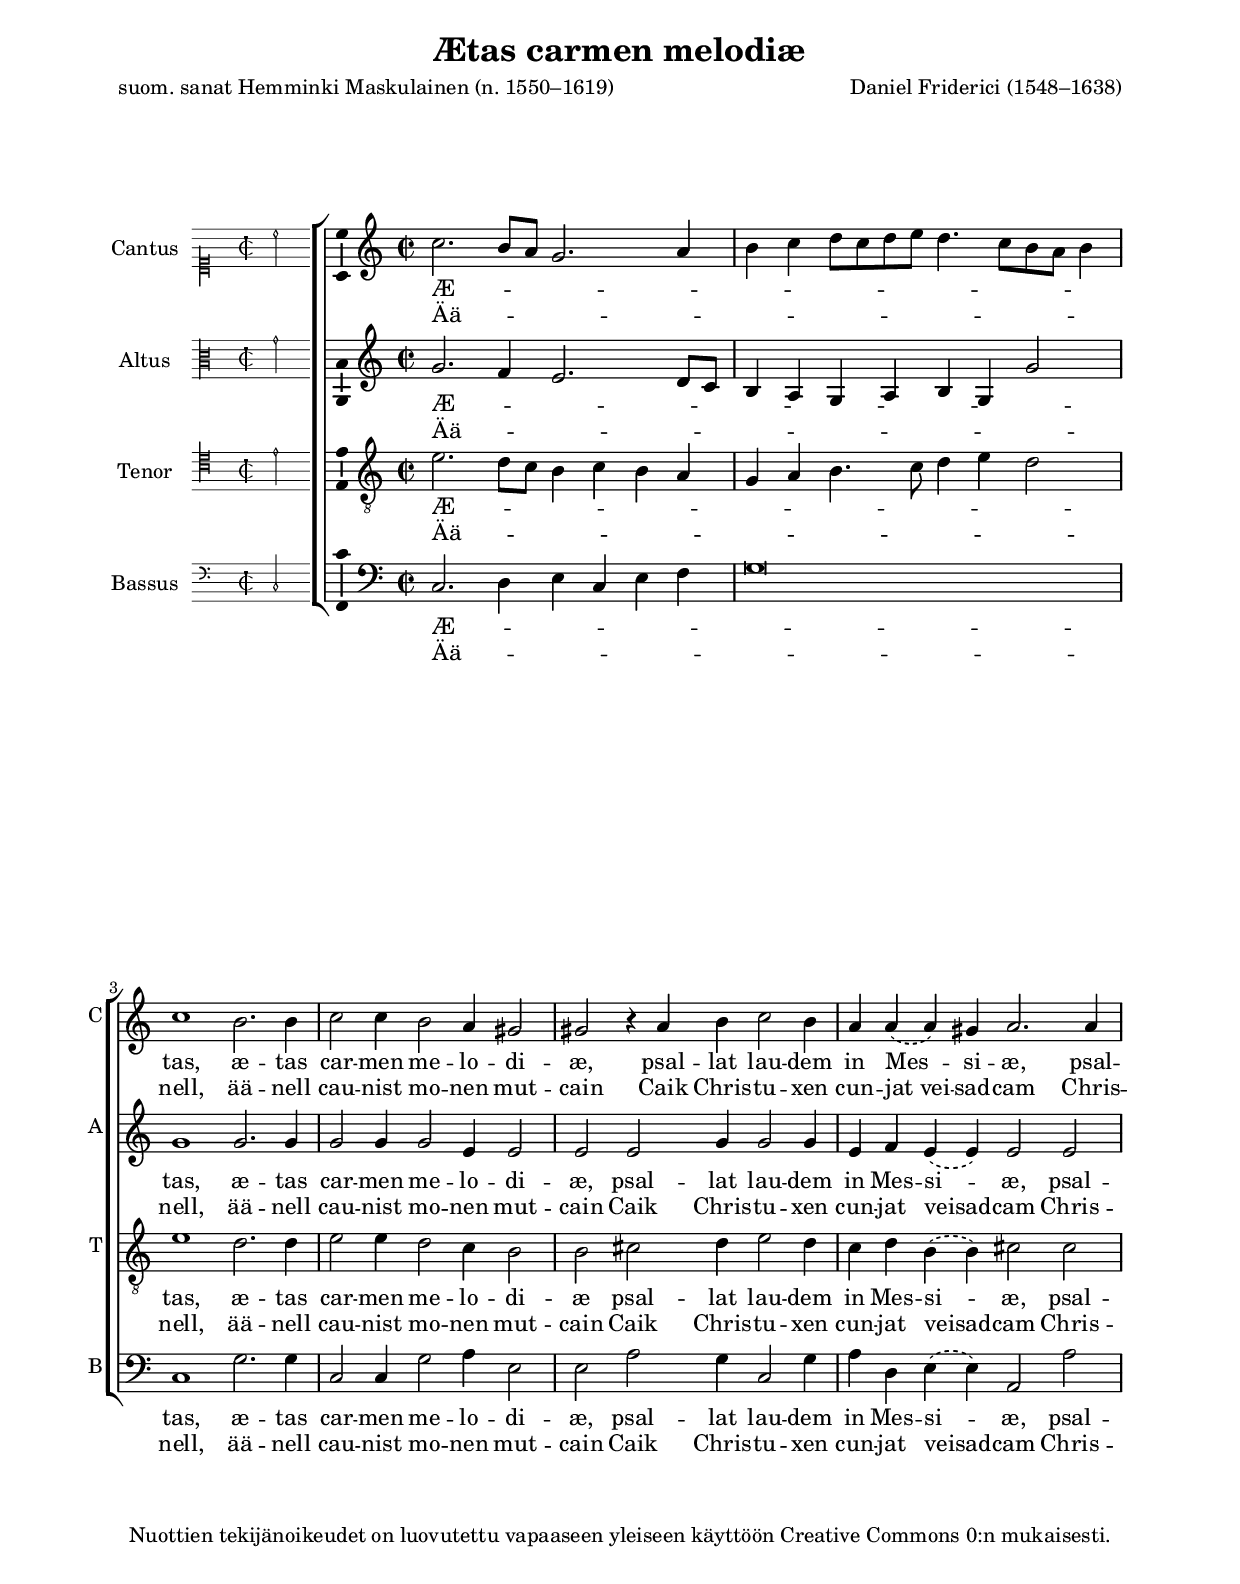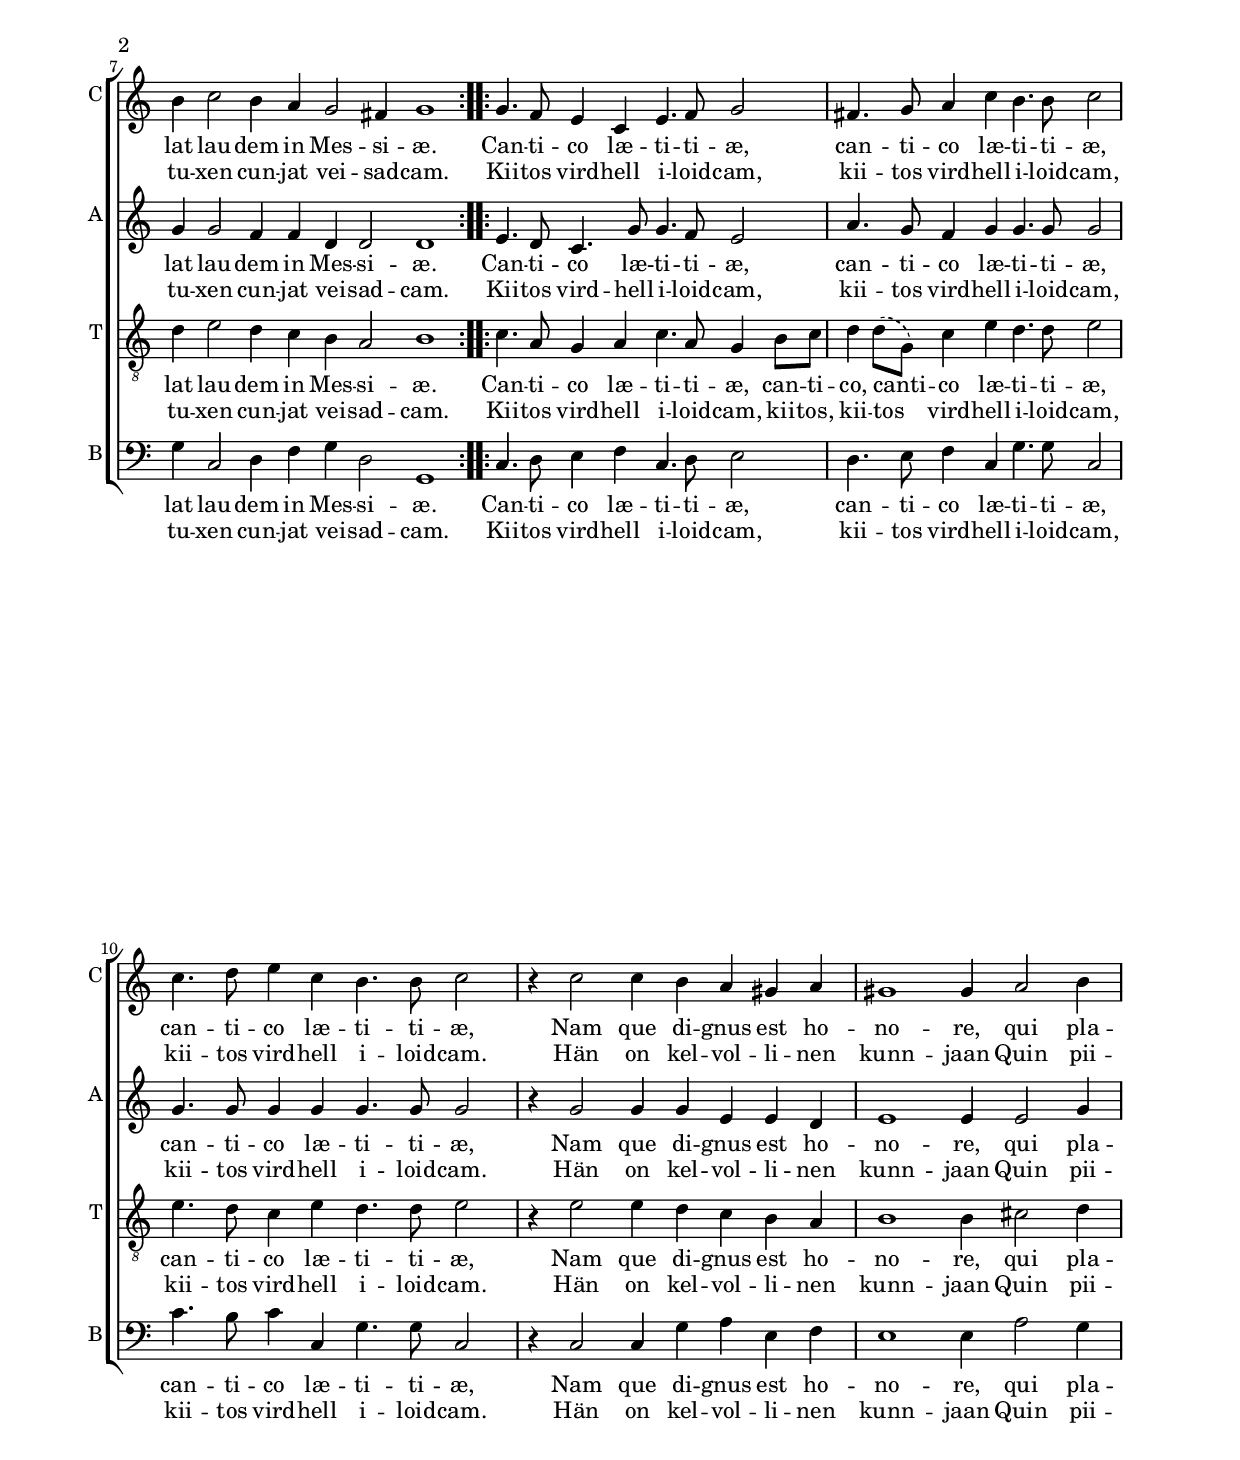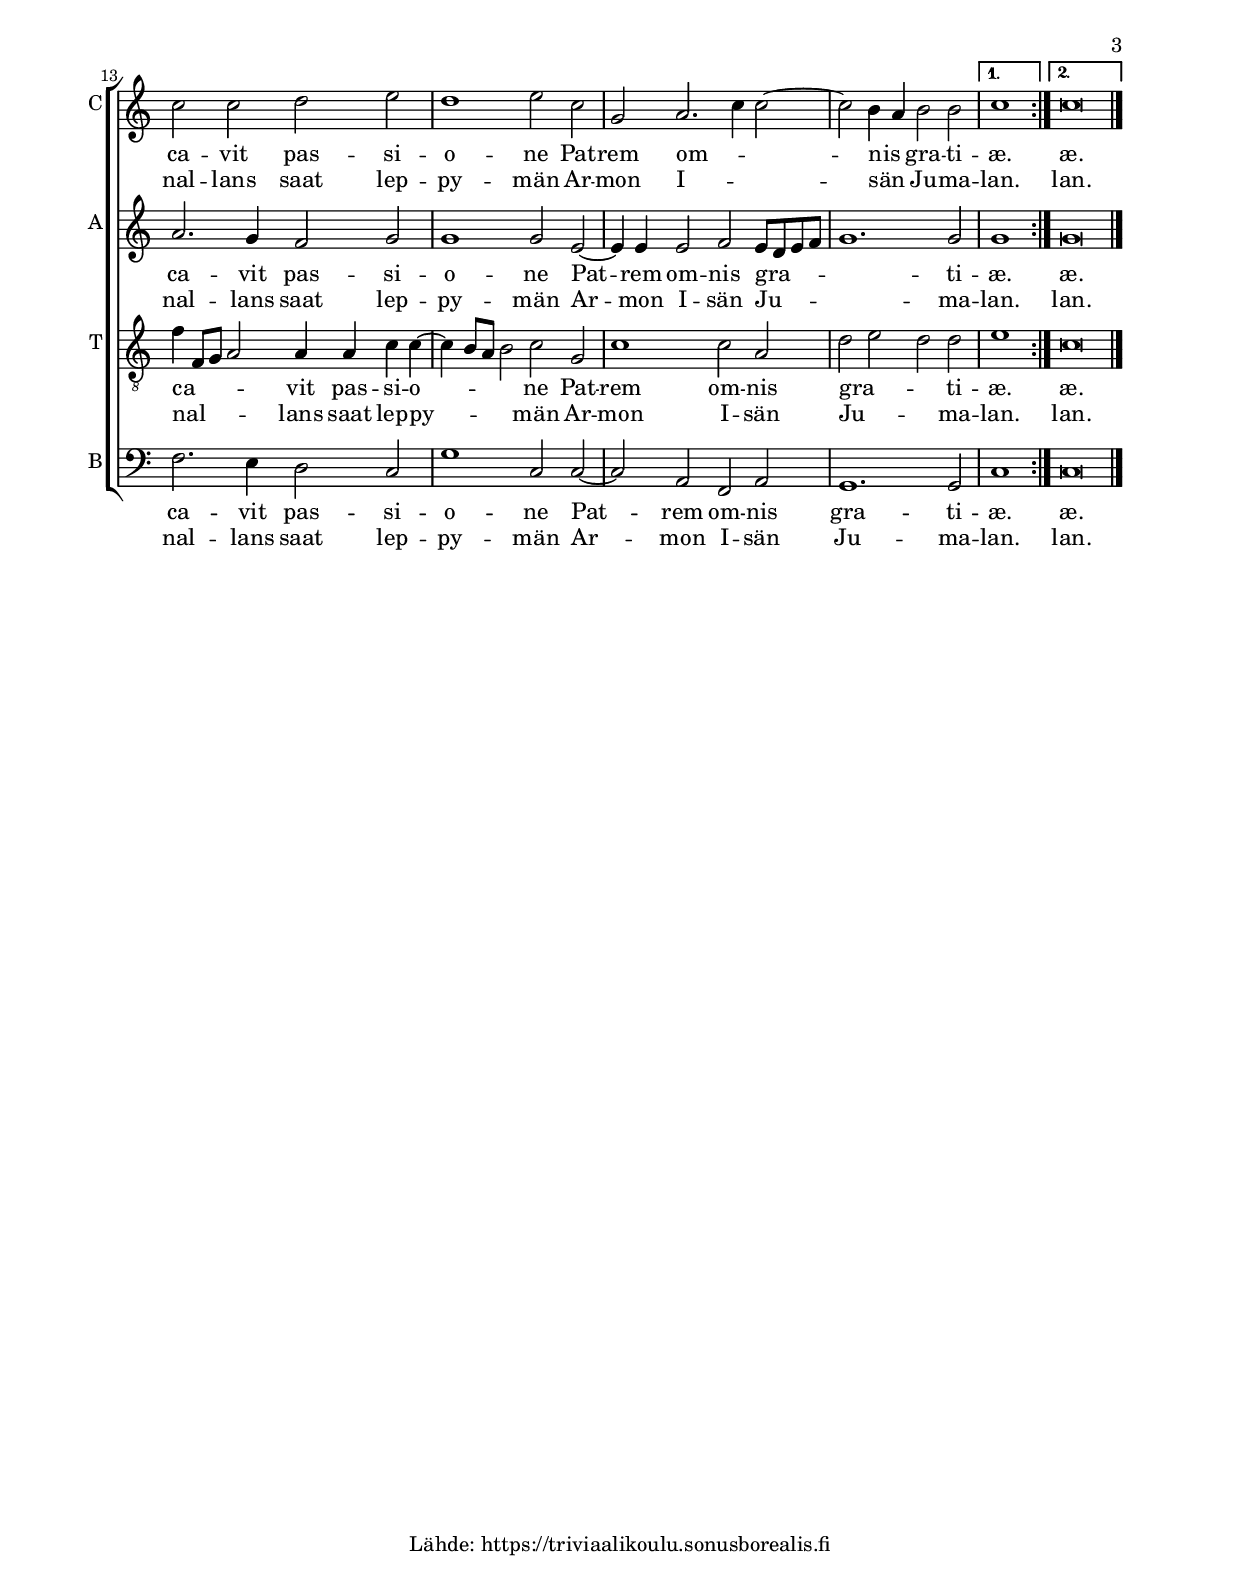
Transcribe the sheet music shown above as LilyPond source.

\version "2.19.80"
\include "suomi.ly"

\include "../paper-margins.ily"
#(set-global-staff-size 18)

global = {
%  \numericTimeSignature
  \time 2/2
	\set Timing.measureLength = #(ly:make-moment 4/2)
%  \autoBeamOff
  \key c \major
  \set Staff.midiInstrument = #"voice oohs"
	\omit Slur
}


SopranoMusic = \relative c'' {
  \set Staff.instrumentName = #"Cantus"
  \set Staff.shortInstrumentName = "C"

	\incipit { \clef "mensural-c1" \key c \major \time 2/2 c''2 }
	\repeat volta 2 {
		c2.( h8 a g2. a4 | h c d8 c d e d4. c8 h a h4) |
		c1 h2. h4 | c2 c4 h2 a4 gis2 | gis r4 a h c2 h4 |
		\undo \omit Slur
		a \slurDashed a( a) gis a2. a4 |
		\set Timing.measureLength = #(ly:make-moment 6/2)
		h c2 h4 a g2 fis4 g1 |
	}
	\repeat volta 2 {
		\set Timing.measureLength = #(ly:make-moment 4/2)
		g4. f8 e4 c e4. f8 g2 | fis4. g8 a4 c h4. h8 c2 |
		c4. d8 e4 c h4. h8 c2 |
		r4 c2 c4 h a gis a | gis1 gis4 a2 h4 | c2 c d e |
		\omit Slur
		d1 e2 c | g \slurSolid a2.( c4 c2~ | c) h4( a) h2 h |
	}
	\alternative {
		{
			\set Timing.measureLength = #(ly:make-moment 2/2)
			c1 |
		}
		{
			\set Timing.measureLength = #(ly:make-moment 4/2)
			c\breve \bar "|."
		}
	}
}

stanzaOneLyrics = \lyricmode {
	Æ -- tas, æ -- tas car -- men me -- lo -- di -- æ,
	psal -- lat lau -- dem in Mes -- si -- æ,
    psal -- lat lau -- dem in Mes -- si -- æ.
	Can -- ti -- co læ -- ti -- ti -- æ,
	can -- ti -- co læ -- ti -- ti -- æ,
	can -- ti -- co læ -- ti -- ti -- æ,
	Nam que di -- gnus est ho -- no -- re,
	qui pla -- ca -- vit pas -- si -- o -- ne
	Pat -- rem om -- nis gra -- ti -- æ. æ.
}

stanzaOneLyricsTenor = \lyricmode {
	Æ -- tas, æ -- tas car -- men me -- lo -- di -- æ
	psal -- lat lau -- dem in Mes -- si -- æ,
    psal -- lat lau -- dem in Mes -- si -- æ.
	Can -- ti -- co læ -- ti -- ti -- æ,
	can -- ti -- co, canti -- co læ -- ti -- ti -- æ,
	can -- ti -- co læ -- ti -- ti -- æ,
	Nam que di -- gnus est ho -- no -- re,
	qui pla -- ca -- vit pas -- si -- o -- ne
	Pat -- rem om -- nis gra -- ti -- æ. æ.
}

stanzaTwoLyrics = \lyricmode {
	Ää -- nell, ää -- nell cau -- nist mo -- nen mut -- cain
	Caik Chris -- tu -- xen cun -- jat veisad -- cam
	Chris -- tu -- xen cun -- jat vei -- sad -- cam.
	Kii -- tos vird -- hell i -- loid -- cam,
	kii -- tos vird -- hell i -- loid -- cam,
	kii -- tos vird -- hell i -- loid -- cam.
	Hän on kel -- vol -- li -- nen kunn -- jaan
	Quin pii -- nal -- lans saat lep -- py -- män
	Ar -- mon I -- sän Ju -- ma -- lan. lan.
}

stanzaTwoLyricsSoprano = \lyricmode {
	Ää -- nell, ää -- nell cau -- nist mo -- nen mut -- cain
	Caik Chris -- tu -- xen cun -- jat_vei -- sad -- cam
	Chris -- tu -- xen cun -- jat vei -- sad -- cam.
	Kii -- tos vird -- hell i -- loid -- cam,
	kii -- tos vird -- hell i -- loid -- cam,
	kii -- tos vird -- hell i -- loid -- cam.
	Hän on kel -- vol -- li -- nen kunn -- jaan
	Quin pii -- nal -- lans saat lep -- py -- män
	Ar -- mon I -- sän Ju -- ma -- lan. lan.
}

stanzaTwoLyricsTenor = \lyricmode {
	Ää -- nell, ää -- nell cau -- nist mo -- nen mut -- cain
	Caik Chris -- tu -- xen cun -- jat veisad -- cam
	Chris -- tu -- xen cun -- jat vei -- sad -- cam.
	Kii -- tos vird -- hell i -- loid -- cam,
	kii -- tos, kii -- tos vird -- hell i -- loid -- cam,
	kii -- tos vird -- hell i -- loid -- cam.
	Hän on kel -- vol -- li -- nen kunn -- jaan
	Quin pii -- nal -- lans saat lep -- py -- män
	Ar -- mon I -- sän Ju -- ma -- lan. lan.
}

AltoMusic = \relative c'' {
  \set Staff.instrumentName = #"Altus"
  \set Staff.shortInstrumentName = "A"

	\incipit { \clef "mensural-c3" \key c \major \time 2/2 g'2 }
	\repeat volta 2 {
		g2.( f4 e2. d8 c | h4 a g a h g g'2) | g1 g2. g4 |
		g2 g4 g2 e4 e2 | e e g4 g2 g4 |
		\undo \omit Slur
		e f \slurDashed e( e) e2 e |
		\set Timing.measureLength = #(ly:make-moment 6/2)
		g4 g2 f4 f d d2 d1
	}
	\repeat volta 2 {
		\set Timing.measureLength = #(ly:make-moment 4/2)
		e4. d8 c4. g'8 g4. f8 e2 | a4. g8 f4 g g4. g8 g2 |
		g4. g8 g4 g g4. g8 g2 |
		r4 g2 g4 g e e d | e1 e4 e2 g4 | a2. g4 f2 g |
		\omit Slur
		g1 g2 e~ | e4 e e2 f \slurSolid e8( d e f | g1.) g2
	}
	\alternative {
		{
			\set Timing.measureLength = #(ly:make-moment 2/2)
			g1 |
		}
		{
			\set Timing.measureLength = #(ly:make-moment 4/2)
			g\breve \bar "|."
		}
	}
}

TenoreMusic = \relative c' {
  \set Staff.instrumentName = #"Tenor"
  \set Staff.shortInstrumentName = "T"

	\incipit { \clef "mensural-c4" \key c \major \time 2/2 e'2 }

	\clef "treble_8"
	\repeat volta 2 {
		e2.( d8 c h4 c h a | g a h4. c8 d4 e d2) |
		e1 d2. d4 | e2 e4 d2 c4 h2 | h2 cis d4 e2 d4 |
		\undo \omit Slur
		c4 d \slurDashed h( h) cis2 cis |
		\set Timing.measureLength = #(ly:make-moment 6/2)
		d4 e2 d4 c h a2 h1
	}
	\repeat volta 2 {
		\set Timing.measureLength = #(ly:make-moment 4/2)
		c4. a8 g4 a c4. a8 g4 h8 c |
		d4  \slurDashed d8( g,) c4 e d4. d8 e2 |
 		e4. d8 c4 e d4. d8 e2 |
		r4 e2 e4 d c h a | h1 h4 cis2 d4 |
		\omit Slur
		f( f,8 g a2) a4 a c c~( | c h8 a h2) c g |
		c1 c2 a | d( e d) d |
	}
	\alternative {
		{
			\set Timing.measureLength = #(ly:make-moment 2/2)
			e1 |
		}
		{
			\set Timing.measureLength = #(ly:make-moment 4/2)
			c\breve \bar "|."
		}
	}

}

BassMusic = \relative c {
  \set Staff.instrumentName = #"Bassus"
  \set Staff.shortInstrumentName = "B"

	\incipit { \clef "mensural-f" \key c \major \time 2/2 c2 }

	\clef bass
	\repeat volta 2 {
		c2.( d4 e c e f | g\breve) | c,1 g'2. g4 |
		c,2 c4 g'2 a4 e2 | e a g4 c,2 g'4 |
		\undo \omit Slur
		a d, \slurDashed e( e) a,2 a' |
		g4 c,2 d4 f g d2 g,1
	}
	\repeat volta 2 {
		\omit Slur
		c4. d8 e4 f c4. d8 e2 | d4. e8 f4 c g'4. g8 c,2 |
		c'4. h8 c4 c,4 g'4. g8 c,2 |
		r4 c2 c4 g' a e f | e1 e4 a2 g4 | f2. e4 d2 c |
		g'1 c,2 c~ | c a f a | g1. g2 |
	}
	\alternative {
		{
			\set Timing.measureLength = #(ly:make-moment 2/2)
			c1 |
		}
		{
			\set Timing.measureLength = #(ly:make-moment 4/2)
			c\breve \bar "|."
		}
	}
}


\header {
  title = "Ætas carmen melodiæ"
%  subtitle = ""
  composer = "Daniel Friderici (1548–1638)"
  poet = "suom. sanat Hemminki Maskulainen (n. 1550–1619)"
%  instrument = "Voice (SATB)"
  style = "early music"
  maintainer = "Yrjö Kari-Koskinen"
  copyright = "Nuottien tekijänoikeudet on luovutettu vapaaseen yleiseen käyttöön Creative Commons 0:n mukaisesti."
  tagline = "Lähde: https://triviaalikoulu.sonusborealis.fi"
}

\score {
  \new ChoirStaff <<
    \new Staff <<
      \new Voice = "Soprano" {
		\global
        \SopranoMusic
      }
     \new Lyrics \lyricsto "Soprano" {
       \stanzaOneLyrics
     }
     \new Lyrics \lyricsto "Soprano" {
       \stanzaTwoLyricsSoprano
     }
    >>
    \new Staff <<
      \new Voice = "Alto" {
        \global
        \AltoMusic
      }
     \new Lyrics \lyricsto "Alto" {
       \stanzaOneLyrics
     }
     \new Lyrics \lyricsto "Alto" {
       \stanzaTwoLyrics
     }
    >>
    \new Staff <<
      \new Voice = "Tenore" {
        \global
        \TenoreMusic
      }
      \new Lyrics \lyricsto "Tenore" {
       \stanzaOneLyricsTenor
      }
      \new Lyrics \lyricsto "Tenore" {
       \stanzaTwoLyricsTenor
      }
    >>
    \new Staff <<
      \new Voice = "Bass" {
        \global
        \BassMusic
      }
      \new Lyrics \lyricsto "Bass" {
       \stanzaOneLyrics
      }
      \new Lyrics \lyricsto "Bass" {
       \stanzaTwoLyrics
      }
    >>
  >>
  \layout {
    \context {
      \Voice
      \consists "Ambitus_engraver"
%		\hide Slur
    }
    indent = 3.5\cm
    incipit-width = 2\cm
    \context {
     \Staff \RemoveEmptyStaves
    }
    \context {
     \Score
     \override VerticalAxisGroup.remove-first = ##t
    }
  }
}
